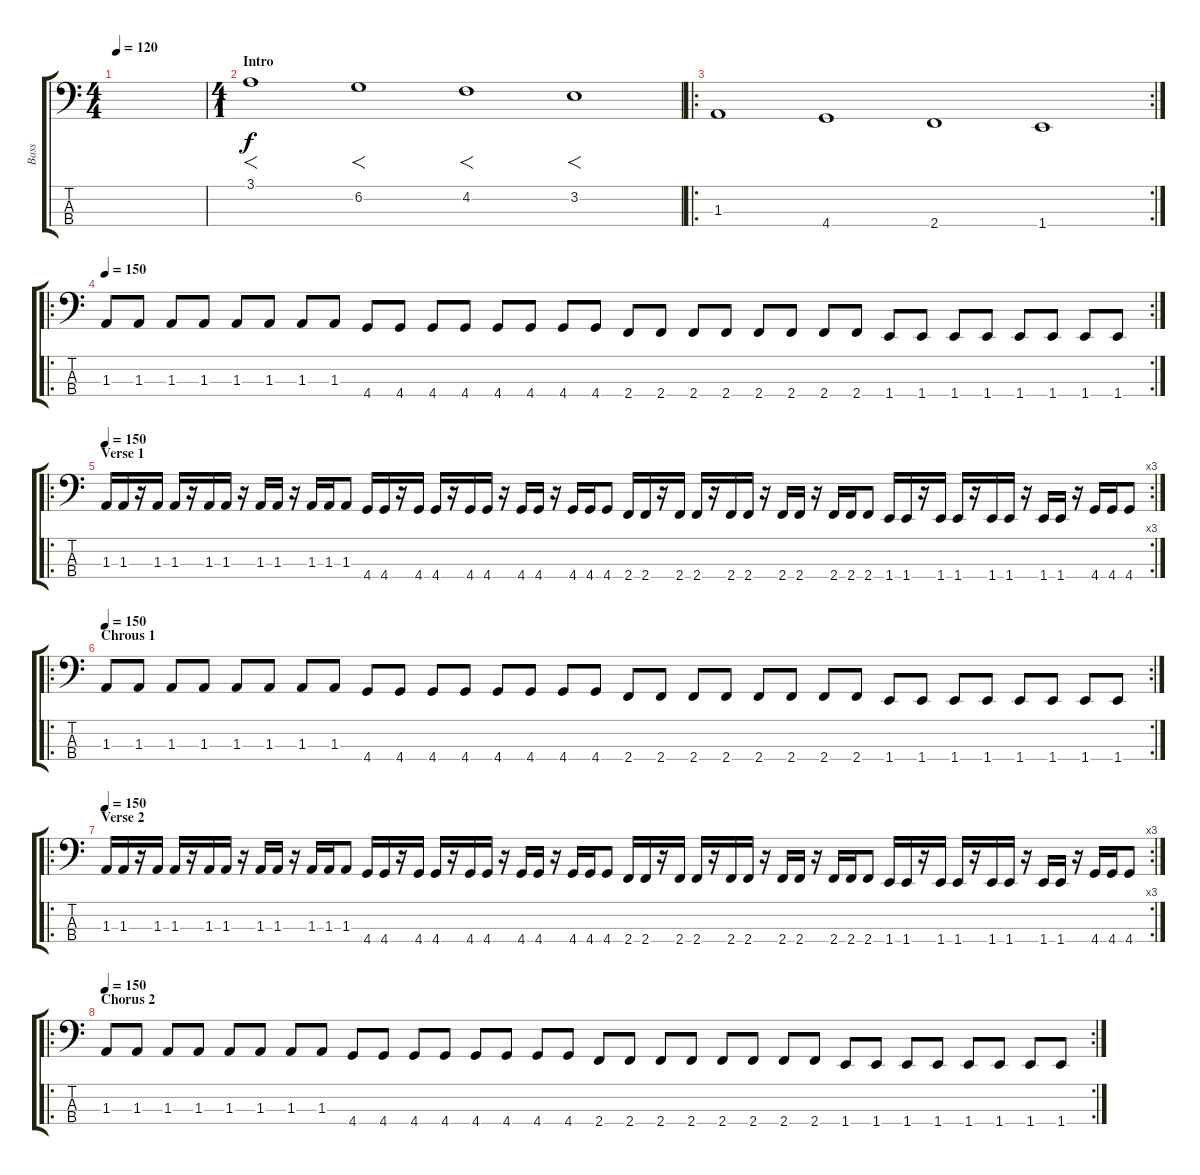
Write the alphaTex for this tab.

\track ("Bass" "Bass") {instrument electricbasspick}
\staff {score tabs}
\tuning (Gb2 Db2 Ab1 Eb1) {hide}
\ts (4 4)
\tempo 120
\clef f4
\ks c
|
\ts (4 1)
\section ("" "Intro")
3.1.1{f instrument distortionguitar} 6.2.1{f} 4.2.1{f} 3.2.1{f} |
\ro
\rc 2
1.3.1{instrument electricbasspick} 4.4.1 2.4.1 1.4.1 |
\ro
\rc 2
\tempo 150
1.3.8 1.3.8 1.3.8 1.3.8 1.3.8 1.3.8 1.3.8 1.3.8 4.4.8 4.4.8 4.4.8 4.4.8 4.4.8 4.4.8 4.4.8 4.4.8 2.4.8 2.4.8 2.4.8 2.4.8 2.4.8 2.4.8 2.4.8 2.4.8 1.4.8 1.4.8 1.4.8 1.4.8 1.4.8 1.4.8 1.4.8 1.4.8 |
\ro
\rc 3
\section ("" "Verse 1")
\tempo 150
1.3.16 1.3.16 r.16 1.3.16 1.3.16 r.16 1.3.16 1.3.16 r.16 1.3.16 1.3.16 r.16 1.3.16 1.3.16 1.3.8 4.4.16 4.4.16 r.16 4.4.16 4.4.16 r.16 4.4.16 4.4.16 r.16 4.4.16 4.4.16 r.16 4.4.16 4.4.16 4.4.8 2.4.16 2.4.16 r.16 2.4.16 2.4.16 r.16 2.4.16 2.4.16 r.16 2.4.16 2.4.16 r.16 2.4.16 2.4.16 2.4.8 1.4.16 1.4.16 r.16 1.4.16 1.4.16 r.16 1.4.16 1.4.16 r.16 1.4.16 1.4.16 r.16 4.4.16 4.4.16 4.4.8 |
\ro
\rc 2
\section ("" "Chrous 1")
\tempo 150
1.3.8 1.3.8 1.3.8 1.3.8 1.3.8 1.3.8 1.3.8 1.3.8 4.4.8 4.4.8 4.4.8 4.4.8 4.4.8 4.4.8 4.4.8 4.4.8 2.4.8 2.4.8 2.4.8 2.4.8 2.4.8 2.4.8 2.4.8 2.4.8 1.4.8 1.4.8 1.4.8 1.4.8 1.4.8 1.4.8 1.4.8 1.4.8 |
\ro
\rc 3
\section ("" "Verse 2")
\tempo 150
1.3.16 1.3.16 r.16 1.3.16 1.3.16 r.16 1.3.16 1.3.16 r.16 1.3.16 1.3.16 r.16 1.3.16 1.3.16 1.3.8 4.4.16 4.4.16 r.16 4.4.16 4.4.16 r.16 4.4.16 4.4.16 r.16 4.4.16 4.4.16 r.16 4.4.16 4.4.16 4.4.8 2.4.16 2.4.16 r.16 2.4.16 2.4.16 r.16 2.4.16 2.4.16 r.16 2.4.16 2.4.16 r.16 2.4.16 2.4.16 2.4.8 1.4.16 1.4.16 r.16 1.4.16 1.4.16 r.16 1.4.16 1.4.16 r.16 1.4.16 1.4.16 r.16 4.4.16 4.4.16 4.4.8 |
\ro
\rc 2
\section ("" "Chorus 2")
\tempo 150
1.3.8 1.3.8 1.3.8 1.3.8 1.3.8 1.3.8 1.3.8 1.3.8 4.4.8 4.4.8 4.4.8 4.4.8 4.4.8 4.4.8 4.4.8 4.4.8 2.4.8 2.4.8 2.4.8 2.4.8 2.4.8 2.4.8 2.4.8 2.4.8 1.4.8 1.4.8 1.4.8 1.4.8 1.4.8 1.4.8 1.4.8 1.4.8
